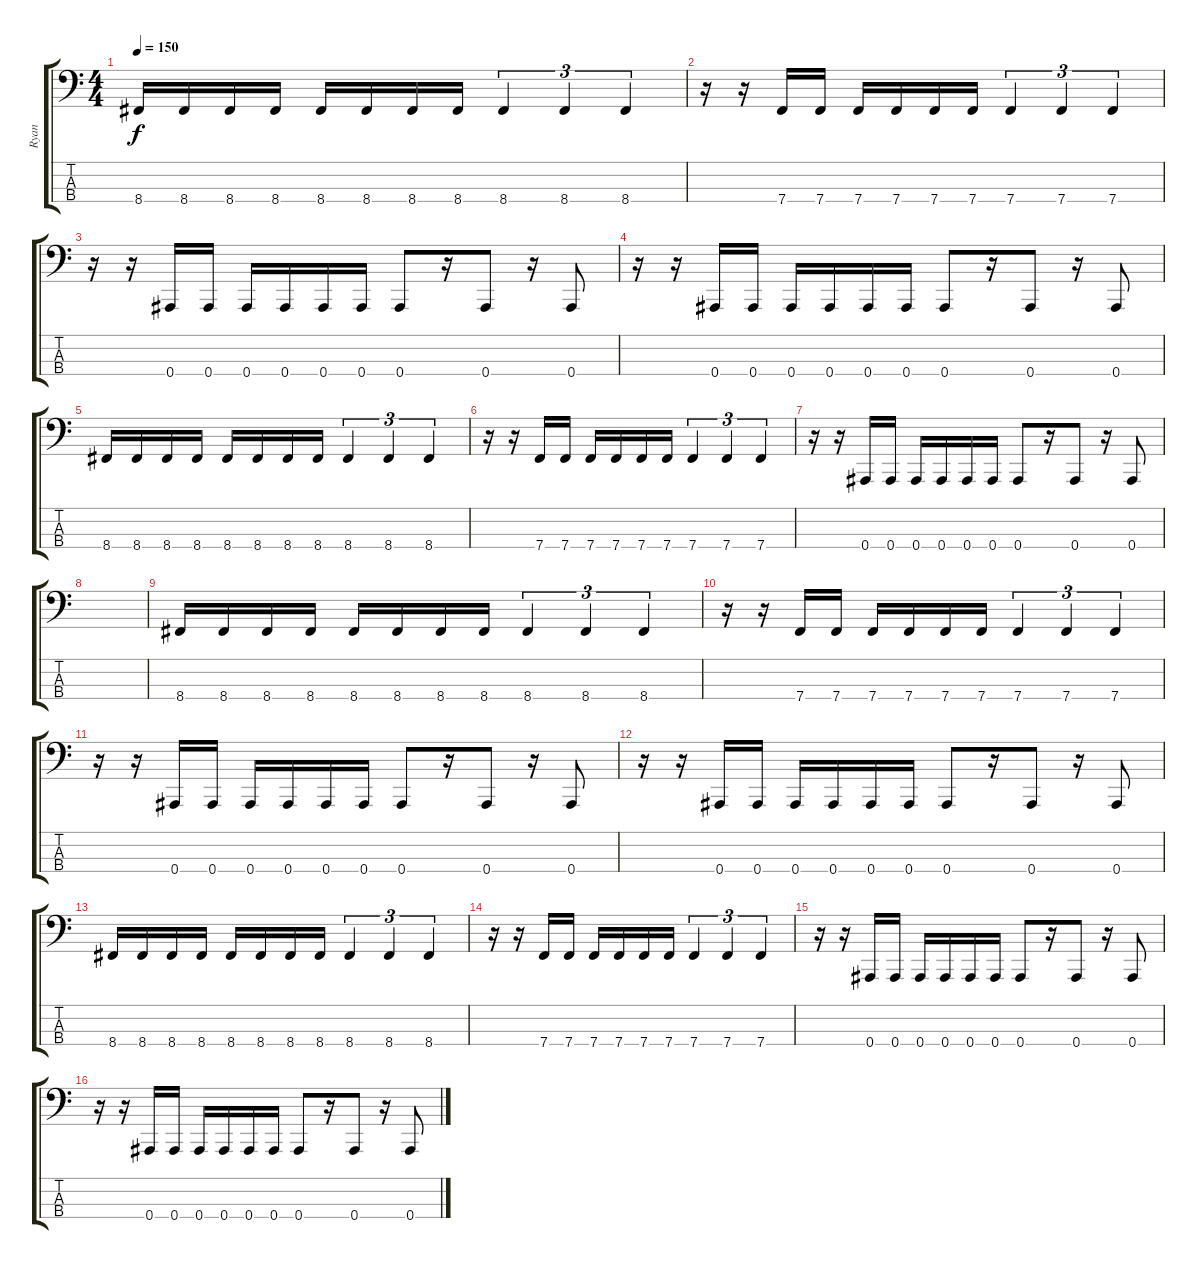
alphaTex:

\track ("Ryan" "Ryan") {instrument electricbasspick}
\staff {score tabs}
\tuning (Eb2 Bb1 F1 Bb0) {hide}
\ts (4 4)
\tempo 150
\clef f4
\ks c
8.4.16{dy f} 8.4.16 8.4.16 8.4.16 8.4.16 8.4.16 8.4.16 8.4.16 8.4.4{tu (3 2)} 8.4.4{tu (3 2)} 8.4.4{tu (3 2)} |
r.16 r.16 7.4.16 7.4.16 7.4.16 7.4.16 7.4.16 7.4.16 7.4.4{tu (3 2)} 7.4.4{tu (3 2)} 7.4.4{tu (3 2)} |
r.16 r.16 0.4.16 0.4.16 0.4.16 0.4.16 0.4.16 0.4.16 0.4.8 r.16 0.4.8 r.16 0.4.8 |
r.16 r.16 0.4.16 0.4.16 0.4.16 0.4.16 0.4.16 0.4.16 0.4.8 r.16 0.4.8 r.16 0.4.8 |
8.4.16 8.4.16 8.4.16 8.4.16 8.4.16 8.4.16 8.4.16 8.4.16 8.4.4{tu (3 2)} 8.4.4{tu (3 2)} 8.4.4{tu (3 2)} |
r.16 r.16 7.4.16 7.4.16 7.4.16 7.4.16 7.4.16 7.4.16 7.4.4{tu (3 2)} 7.4.4{tu (3 2)} 7.4.4{tu (3 2)} |
r.16 r.16 0.4.16 0.4.16 0.4.16 0.4.16 0.4.16 0.4.16 0.4.8 r.16 0.4.8 r.16 0.4.8 |
|
8.4.16 8.4.16 8.4.16 8.4.16 8.4.16 8.4.16 8.4.16 8.4.16 8.4.4{tu (3 2)} 8.4.4{tu (3 2)} 8.4.4{tu (3 2)} |
r.16 r.16 7.4.16 7.4.16 7.4.16 7.4.16 7.4.16 7.4.16 7.4.4{tu (3 2)} 7.4.4{tu (3 2)} 7.4.4{tu (3 2)} |
r.16 r.16 0.4.16 0.4.16 0.4.16 0.4.16 0.4.16 0.4.16 0.4.8 r.16 0.4.8 r.16 0.4.8 |
r.16 r.16 0.4.16 0.4.16 0.4.16 0.4.16 0.4.16 0.4.16 0.4.8 r.16 0.4.8 r.16 0.4.8 |
8.4.16 8.4.16 8.4.16 8.4.16 8.4.16 8.4.16 8.4.16 8.4.16 8.4.4{tu (3 2)} 8.4.4{tu (3 2)} 8.4.4{tu (3 2)} |
r.16 r.16 7.4.16 7.4.16 7.4.16 7.4.16 7.4.16 7.4.16 7.4.4{tu (3 2)} 7.4.4{tu (3 2)} 7.4.4{tu (3 2)} |
r.16 r.16 0.4.16 0.4.16 0.4.16 0.4.16 0.4.16 0.4.16 0.4.8 r.16 0.4.8 r.16 0.4.8 |
r.16 r.16 0.4.16 0.4.16 0.4.16 0.4.16 0.4.16 0.4.16 0.4.8 r.16 0.4.8 r.16 0.4.8
